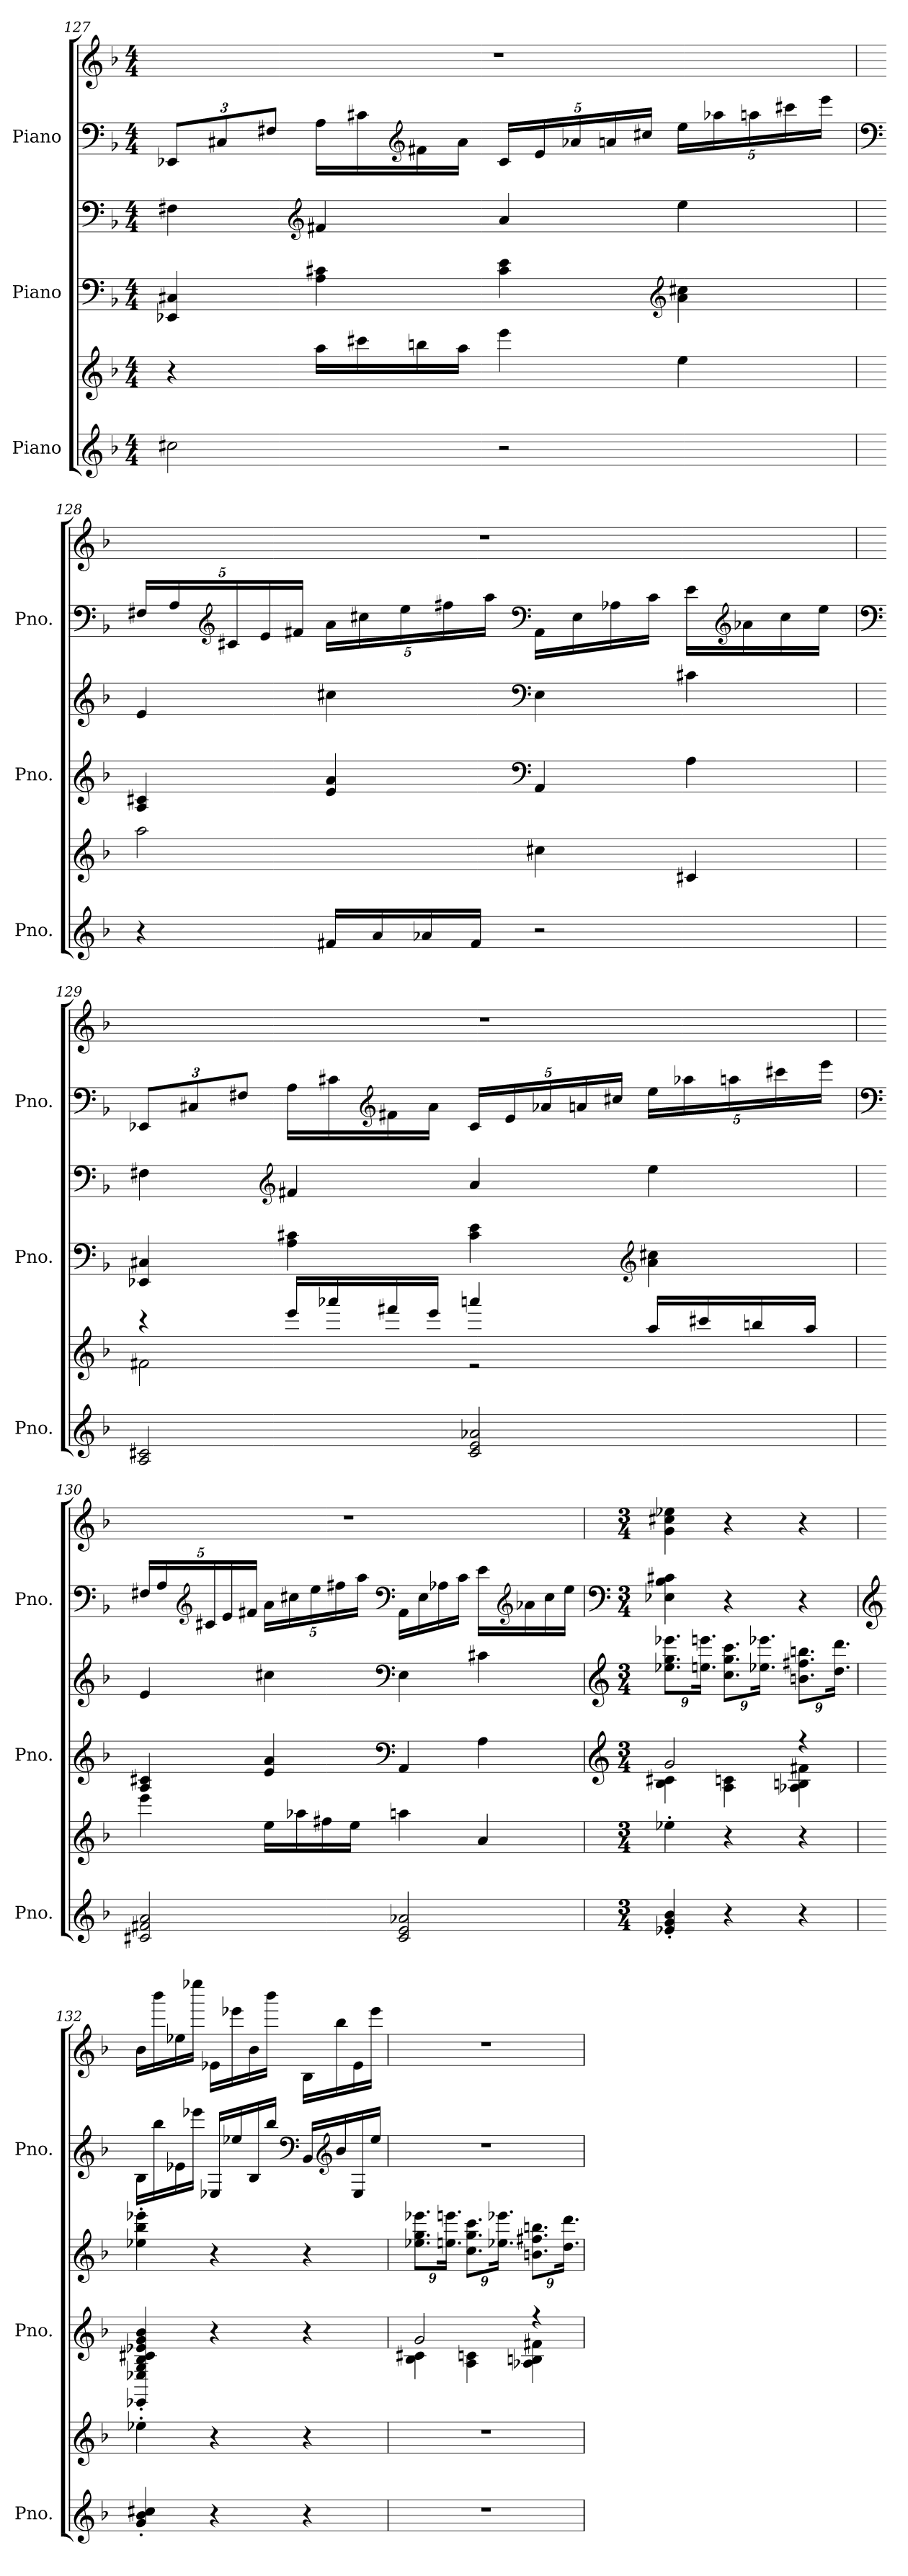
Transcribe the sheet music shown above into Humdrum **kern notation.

**kern	**kern	**kern	**kern	**kern	**kern
*part3	*part3	*part2	*part2	*part1	*part1
*staff6	*staff5	*staff4	*staff3	*staff2	*staff1
*I"Piano	*	*I"Piano	*	*I"Piano	*
*I'Pno.	*	*I'Pno.	*	*I'Pno.	*
!!LO:LB:g=z
*clefG2	*clefG2	*clefF4	*clefF4	*clefF4	*clefG2
*k[b-]	*k[b-]	*k[b-]	*k[b-]	*k[b-]	*k[b-]
*M4/4	*M4/4	*M4/4	*M4/4	*M4/4	*M4/4
*	*	*	*	*Xbrackettup	*
=127	=127	=127	=127	=127	=127
2cc#X\	4r	4EE-X/ 4C#X/	4F#X\	12EE-X/L	1r
.	.	.	.	12C#X/	.
.	.	.	.	12F#X/J	.
*	*	*	*clefG2	*	*
.	16aa\LL	4A\ 4c#X\	4f#X/	16A\LL	.
.	16ccc#X\	.	.	16c#X\	.
*	*	*	*	*clefG2	*
.	16bbn\	.	.	16f#X\	.
.	16aa\JJ	.	.	16a\JJ	.
2r	4eee\	4c#\ 4e\	4a/	20c#/LL	.
.	.	.	.	20e/	.
.	.	.	.	20a-X/	.
.	.	.	.	20an/	.
.	.	.	.	20cc#X/JJ	.
*	*	*clefG2	*	*	*
.	4ee\	4a\ 4cc#X\	4ee\	20ee\LL	.
.	.	.	.	20aa-X\	.
.	.	.	.	20aan\	.
.	.	.	.	20ccc#X\	.
.	.	.	.	20eee\JJ	.
!!LO:PB:g=z
=128	=128	=128	=128	=128	=128
*	*	*	*	*clefF4	*
4r	2aa\	4A/ 4c#X/	4e/	20F#X/LL	1r
.	.	.	.	20A/	.
*	*	*	*	*clefG2	*
.	.	.	.	20c#X/	.
.	.	.	.	20e/	.
.	.	.	.	20f#X/JJ	.
16f#X/LL	.	4e/ 4a/	4cc#X\	20a\LL	.
.	.	.	.	20cc#X\	.
16a/	.	.	.	.	.
.	.	.	.	20ee\	.
16a-X/	.	.	.	.	.
.	.	.	.	20ff#X\	.
16f#/JJ	.	.	.	.	.
.	.	.	.	20aa\JJ	.
*	*	*clefF4	*clefF4	*clefF4	*
2r	4cc#X\	4AA/	4E\	16AA\LL	.
.	.	.	.	16E\	.
.	.	.	.	16A-X\	.
.	.	.	.	16c#\JJ	.
.	4c#X/	4A\	4c#X\	16e\LL	.
*	*	*	*	*clefG2	*
.	.	.	.	16a-X\	.
.	.	.	.	16cc#\	.
.	.	.	.	16ee\JJ	.
!!LO:LB:g=z
=129	=129	=129	=129	=129	=129
*	*	*	*	*clefF4	*
*	*^	*	*	*	*
2A/ 2c#X/	4r	2f#X\	4EE-X/ 4C#X/	4F#X\	12EE-X/L	1r
.	.	.	.	.	12C#X/	.
.	.	.	.	.	12F#X/J	.
*	*	*	*	*clefG2	*	*
.	16eee/LL	.	4A\ 4c#X\	4f#X/	16A\LL	.
.	16aaa-X/	.	.	.	16c#X\	.
*	*	*	*	*	*clefG2	*
.	16fff#X/	.	.	.	16f#X\	.
.	16eee/JJ	.	.	.	16a\JJ	.
2c#/ 2e/ 2a-X/	4aaan/	2r	4c#\ 4e\	4a/	20c#/LL	.
.	.	.	.	.	20e/	.
.	.	.	.	.	20a-X/	.
.	.	.	.	.	20an/	.
.	.	.	.	.	20cc#X/JJ	.
*	*	*	*clefG2	*	*	*
.	16aa/LL	.	4a\ 4cc#X\	4ee\	20ee\LL	.
.	.	.	.	.	20aa-X\	.
.	16ccc#X/	.	.	.	.	.
.	.	.	.	.	20aan\	.
.	16bbn/	.	.	.	.	.
.	.	.	.	.	20ccc#X\	.
.	16aa/JJ	.	.	.	.	.
.	.	.	.	.	20eee\JJ	.
*	*v	*v	*	*	*	*
!!LO:PB:g=z
=130	=130	=130	=130	=130	=130
*	*	*	*	*clefF4	*
2c#X/ 2f#X/ 2a/	4eee\	4A/ 4c#X/	4e/	20F#X/LL	1r
.	.	.	.	20A/	.
*	*	*	*	*clefG2	*
.	.	.	.	20c#X/	.
.	.	.	.	20e/	.
.	.	.	.	20f#X/JJ	.
.	16ee\LL	4e/ 4a/	4cc#X\	20a\LL	.
.	.	.	.	20cc#X\	.
.	16aa-X\	.	.	.	.
.	.	.	.	20ee\	.
.	16ff#X\	.	.	.	.
.	.	.	.	20ff#X\	.
.	16ee\JJ	.	.	.	.
.	.	.	.	20aa\JJ	.
*	*	*clefF4	*clefF4	*clefF4	*
2c#/ 2e/ 2a-X/	4aan\	4AA/	4E\	16AA\LL	.
.	.	.	.	16E\	.
.	.	.	.	16A-X\	.
.	.	.	.	16c#\JJ	.
.	4a/	4A\	4c#X\	16e\LL	.
*	*	*	*	*clefG2	*
.	.	.	.	16a-X\	.
.	.	.	.	16cc#\	.
.	.	.	.	16ee\JJ	.
!!LO:LB:g=z
=131	=131	=131	=131	=131	=131
*	*	*clefG2	*clefG2	*clefF4	*
*M3/4	*M3/4	*M3/4	*M3/4	*M3/4	*M3/4
*	*	*^	*	*	*
*	*	*	*	*Xbrackettup	*	*
4e-X/' 4g/' 4b-/'	4ee-X'\	2g/	4B-\ 4c#X\	9.ee-X\ 9.gg\ 9.eee-X\L	4E-X\ 4B-\ 4c#X\	4g\ 4cc#X\ 4ee-X\
.	.	.	.	18.een\ 18.eeen\Jk	.	.
4r	4r	.	4A\ 4cn\	9.cc\ 9.gg\ 9.ccc\L	4r	4r
.	.	.	.	18.ee-X\ 18.eee-X\Jk	.	.
4r	4r	4r	4A-X\ 4Bn\ 4f#X\	9.bn\ 9.ff#X\ 9.bbn\L	4r	4r
.	.	.	.	18.dd\ 18.ddd\Jk	.	.
*	*	*v	*v	*	*	*
=132	=132	=132	=132	=132	=132
*	*	*	*	*clefG2	*
4g/' 4b-/' 4cc#X/'	4ee-X'\	4EE-X/' 4E-X/' 4G/' 4B-/' 4c#X/' 4e-X/' 4g/' 4b-/'	4ee-X\' 4bb-\' 4eee-X\'	16B-\LL	16b-\LL
.	.	.	.	16bb-\	16bbb-\
.	.	.	.	16e-X\	16ee-X\
.	.	.	.	16eee-X\JJ	16eeee-X\JJ
4r	4r	4r	4r	16E-X/LL	16e-X\LL
.	.	.	.	16ee-X/	16eee-X\
.	.	.	.	16B-/	16b-\
.	.	.	.	16bb-/JJ	16bbb-\JJ
*	*	*	*	*clefF4	*
4r	4r	4r	4r	16BB-/LL	16B-\LL
*	*	*	*	*clefG2	*
.	.	.	.	16b-/	16bb-\
.	.	.	.	16E-/	16e-\
.	.	.	.	16ee-/JJ	16eee-\JJ
!!LO:PB:g=z
=133	=133	=133	=133	=133	=133
*	*	*^	*	*	*
2.r	2.r	2g/	4B-\ 4c#X\	9.ee-X\ 9.gg\ 9.eee-X\L	2.r	2.r
.	.	.	.	18.een\ 18.eeen\Jk	.	.
.	.	.	4A\ 4cn\	9.cc\ 9.gg\ 9.ccc\L	.	.
.	.	.	.	18.ee-X\ 18.eee-X\Jk	.	.
.	.	4r	4A-X\ 4Bn\ 4f#X\	9.bn\ 9.ff#X\ 9.bbn\L	.	.
.	.	.	.	18.dd\ 18.ddd\Jk	.	.
*	*	*v	*v	*	*	*
=	=	=	=	=	=
*-	*-	*-	*-	*-	*-
